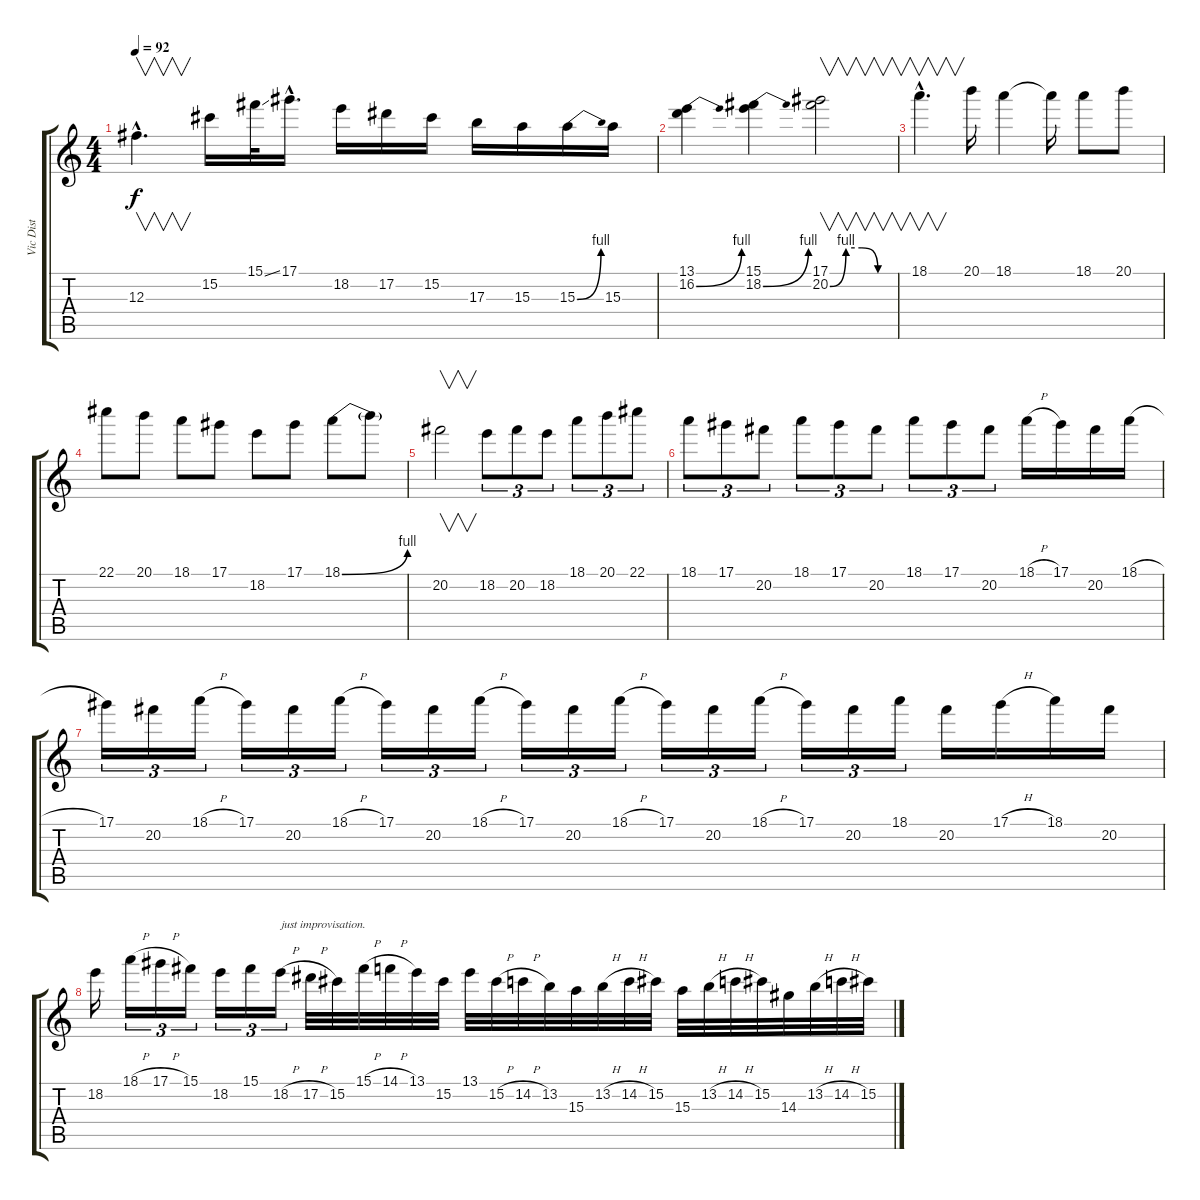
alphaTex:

\track ("Vic Dist" "Vic Dist") {instrument distortionguitar}
\staff {score tabs}
\tuning (Eb4 Bb3 Gb3 Db3 Ab2 Eb2) {hide}
\ts (4 4)
\tempo 92
\clef g2
\ks c
12.3{hac}.4{v d dy f} 15.2.16 15.1{ss}.32 17.1{hac}.16{d} 18.2.16 17.2.16 15.2.16 17.3.16 15.3.16 15.3{be (bend 0 0 60 4)}.16 15.3.16 |
(13.1 16.2{be (bend 0 0 60 4)}).4 (15.1 18.2{be (bend 0 0 60 4)}).4 (17.1 20.2{be (custom 0 0 15 4 30 4 45 0 60 0)}).2{v} |
18.1{hac}.4{v d} 20.1.16 18.1.4 18.1{t}.16 18.1.8 20.1.8 |
22.1.8 20.1.8 18.1.8 17.1.8 18.2.8 17.1.8 18.1{be (bend 0 0 60 4)}.8 18.1{t}.8 |
20.2.2{v} 18.2.8{tu (3 2)} 20.2.8{tu (3 2)} 18.2.8{tu (3 2)} 18.1.8{tu (3 2)} 20.1.8{tu (3 2)} 22.1.8{tu (3 2)} |
18.1.8{tu (3 2)} 17.1.8{tu (3 2)} 20.2.8{tu (3 2)} 18.1.8{tu (3 2)} 17.1.8{tu (3 2)} 20.2.8{tu (3 2)} 18.1.8{tu (3 2)} 17.1.8{tu (3 2)} 20.2.8{tu (3 2)} 18.1{h}.16 17.1.16 20.2.16 18.1{h}.16 |
17.1.16{tu (3 2)} 20.2.16{tu (3 2)} 18.1{h}.16{tu (3 2)} 17.1.16{tu (3 2)} 20.2.16{tu (3 2)} 18.1{h}.16{tu (3 2)} 17.1.16{tu (3 2)} 20.2.16{tu (3 2)} 18.1{h}.16{tu (3 2)} 17.1.16{tu (3 2)} 20.2.16{tu (3 2)} 18.1{h}.16{tu (3 2)} 17.1.16{tu (3 2)} 20.2.16{tu (3 2)} 18.1{h}.16{tu (3 2)} 17.1.16{tu (3 2)} 20.2.16{tu (3 2)} 18.1.16{tu (3 2)} 20.2.16 17.1{h}.16 18.1.16 20.2.16 |
18.2.16 18.1{h}.16{tu (3 2)} 17.1{h}.16{tu (3 2)} 15.1.16{tu (3 2)} 18.2.16{tu (3 2)} 15.1.16{tu (3 2)} 18.2{h}.16{tu (3 2) txt "just improvisation."} 17.2{h}.32 15.2.32 15.1{h}.32 14.1{h}.32 13.1.32 15.2.32 13.1.32 15.2{h}.32 14.2{h}.32 13.2.32 15.3.32 13.2{h}.32 14.2{h}.32 15.2.32 15.3.32 13.2{h}.32 14.2{h}.32 15.2.32 14.3.32 13.2{h}.32 14.2{h}.32 15.2{ss}.32
